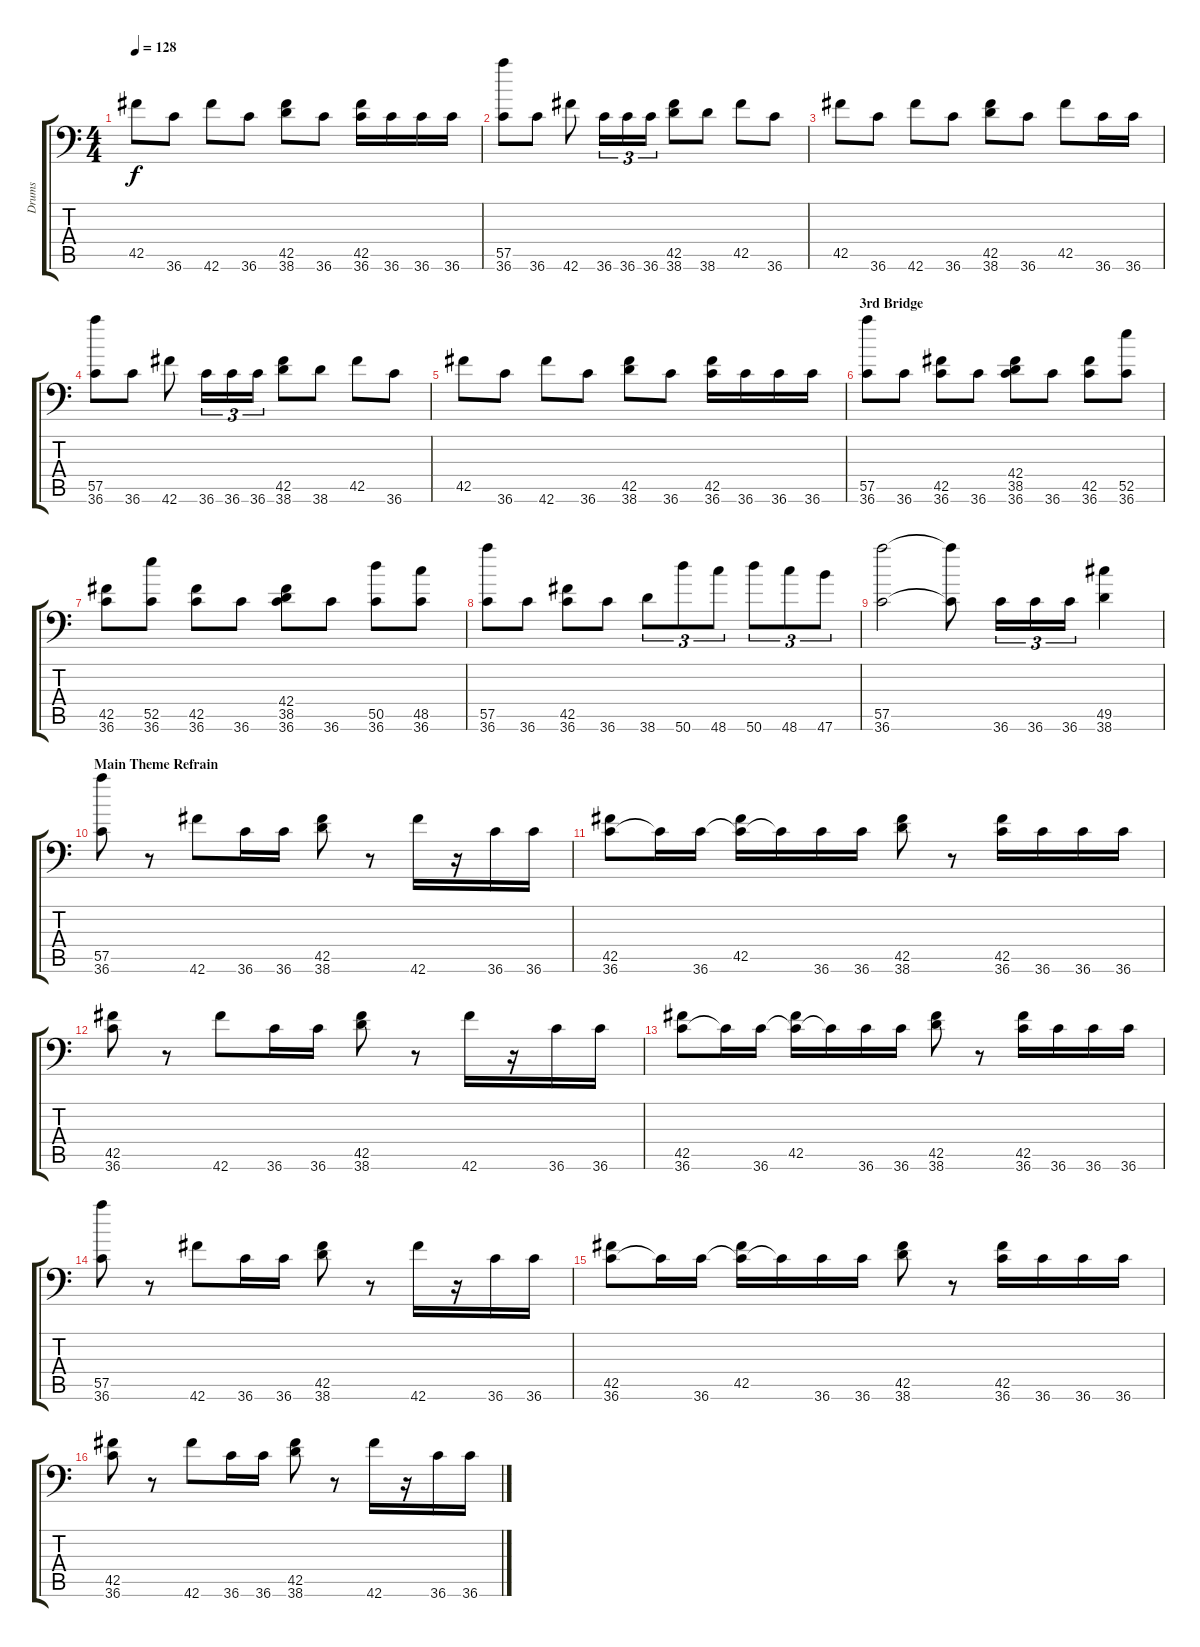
\track ("Drums" "Drums") {instrument acousticgrandpiano}
\staff {score tabs}
\tuning (C-1 C-1 C-1 C-1 C-1 C-1) {hide}
\ts (4 4)
\tempo 128
\clef f4
\ks c
42.5.8{dy f} 36.6.8 42.6.8 36.6.8 (42.5 38.6).8 36.6.8 (42.5 36.6).16 36.6.16 36.6.16 36.6.16 |
(57.5 36.6).8 36.6.8 42.6.8 36.6.16{tu (3 2)} 36.6.16{tu (3 2)} 36.6.16{tu (3 2)} (42.5 38.6).8 38.6.8 42.5.8 36.6.8 |
42.5.8 36.6.8 42.6.8 36.6.8 (42.5 38.6).8 36.6.8 42.5.8 36.6.16 36.6.16 |
(57.5 36.6).8 36.6.8 42.6.8 36.6.16{tu (3 2)} 36.6.16{tu (3 2)} 36.6.16{tu (3 2)} (42.5 38.6).8 38.6.8 42.5.8 36.6.8 |
42.5.8 36.6.8 42.6.8 36.6.8 (42.5 38.6).8 36.6.8 (42.5 36.6).16 36.6.16 36.6.16 36.6.16 |
\section ("" "3rd Bridge")
(57.5 36.6).8 36.6.8 (42.5 36.6).8 36.6.8 (42.4 38.5 36.6).8 36.6.8 (42.5 36.6).8 (52.5 36.6).8 |
(42.5 36.6).8 (52.5 36.6).8 (42.5 36.6).8 36.6.8 (42.4 38.5 36.6).8 36.6.8 (50.5 36.6).8 (48.5 36.6).8 |
(57.5 36.6).8 36.6.8 (42.5 36.6).8 36.6.8 38.6.8{tu (3 2)} 50.6.8{tu (3 2)} 48.6.8{tu (3 2)} 50.6.8{tu (3 2)} 48.6.8{tu (3 2)} 47.6.8{tu (3 2)} |
(57.5 36.6).2 (57.5{t} 36.6{t}).8 36.6.16{tu (3 2)} 36.6.16{tu (3 2)} 36.6.16{tu (3 2)} (49.5 38.6).4 |
\section ("" "Main Theme Refrain")
(57.5 36.6).8 r.8 42.6.8 36.6.16 36.6.16 (42.5 38.6).8 r.8 42.6.16 r.16 36.6.16 36.6.16 |
(42.5 36.6).8 36.6{t}.16 36.6.16 (42.5 36.6{t}).16 36.6{t}.16 36.6.16 36.6.16 (42.5 38.6).8 r.8 (42.5 36.6).16 36.6.16 36.6.16 36.6.16 |
(42.5 36.6).8 r.8 42.6.8 36.6.16 36.6.16 (42.5 38.6).8 r.8 42.6.16 r.16 36.6.16 36.6.16 |
(42.5 36.6).8 36.6{t}.16 36.6.16 (42.5 36.6{t}).16 36.6{t}.16 36.6.16 36.6.16 (42.5 38.6).8 r.8 (42.5 36.6).16 36.6.16 36.6.16 36.6.16 |
(57.5 36.6).8 r.8 42.6.8 36.6.16 36.6.16 (42.5 38.6).8 r.8 42.6.16 r.16 36.6.16 36.6.16 |
(42.5 36.6).8 36.6{t}.16 36.6.16 (42.5 36.6{t}).16 36.6{t}.16 36.6.16 36.6.16 (42.5 38.6).8 r.8 (42.5 36.6).16 36.6.16 36.6.16 36.6.16 |
(42.5 36.6).8 r.8 42.6.8 36.6.16 36.6.16 (42.5 38.6).8 r.8 42.6.16 r.16 36.6.16 36.6.16
